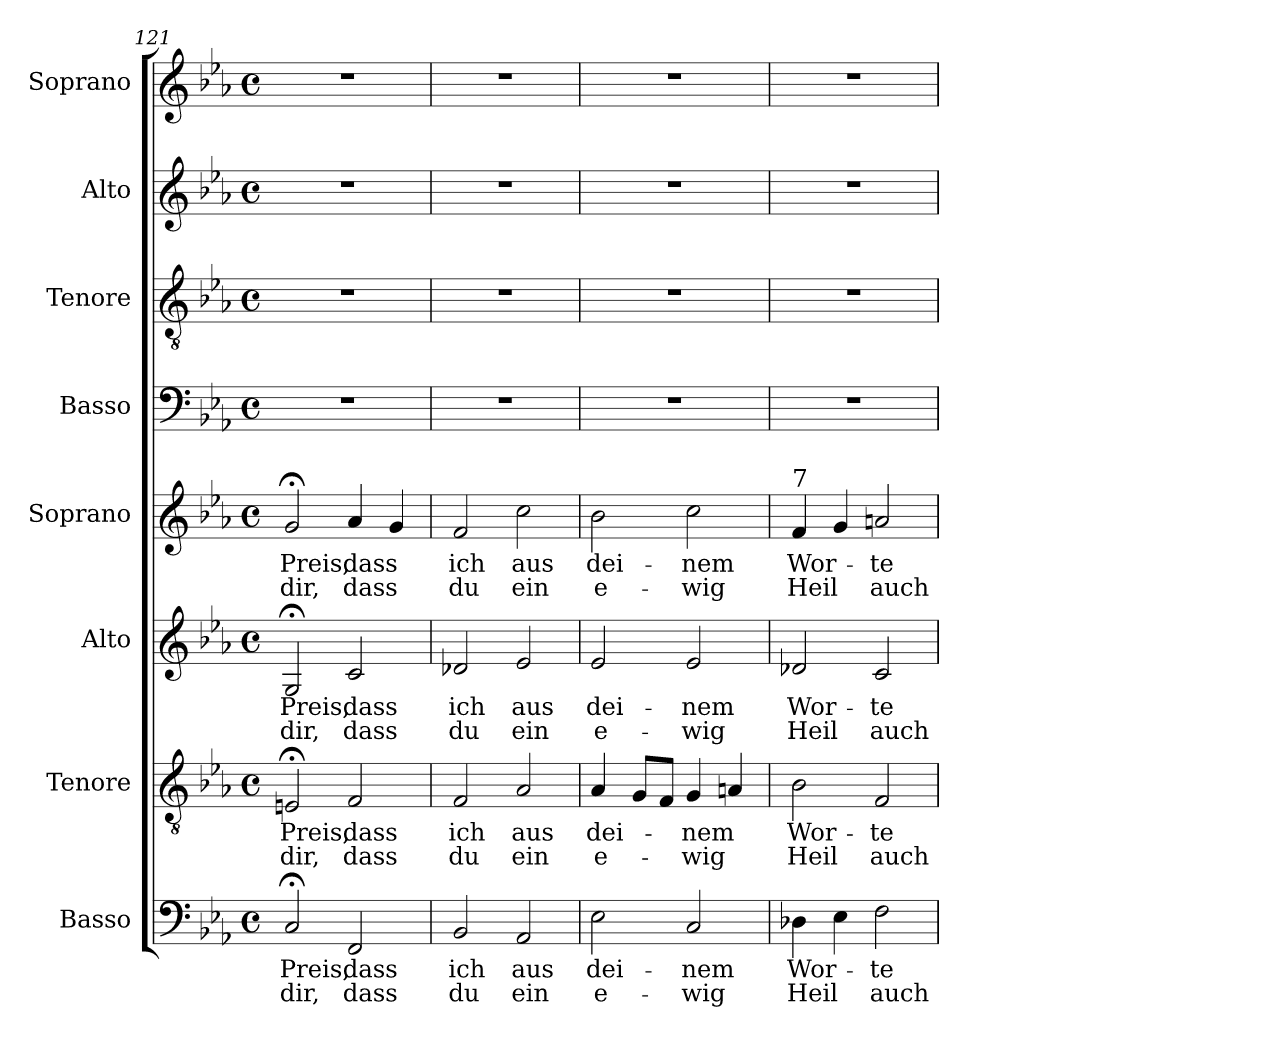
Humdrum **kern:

**kern	**text	**text	**kern	**text	**text	**kern	**text	**text	**kern	**text	**text	**kern	**kern	**kern	**kern
*part8	*part8	*part8	*part7	*part7	*part7	*part6	*part6	*part6	*part5	*part5	*part5	*part4	*part3	*part2	*part1
*staff8	*staff8	*staff8	*staff7	*staff7	*staff7	*staff6	*staff6	*staff6	*staff5	*staff5	*staff5	*staff4	*staff3	*staff2	*staff1
*I"Basso	*	*	*I"Tenore	*	*	*I"Alto	*	*	*I"Soprano	*	*	*I"Basso	*I"Tenore	*I"Alto	*I"Soprano
*I'B	*	*	*I'T	*	*	*I'A	*	*	*I'S	*	*	*I'B	*I'T	*I'A	*I'S
*clefF4	*	*	*clefGv2	*	*	*clefG2	*	*	*clefG2	*	*	*clefF4	*clefGv2	*clefG2	*clefG2
*k[b-e-a-]	*	*	*k[b-e-a-]	*	*	*k[b-e-a-]	*	*	*k[b-e-a-]	*	*	*k[b-e-a-]	*k[b-e-a-]	*k[b-e-a-]	*k[b-e-a-]
*E-:	*	*	*E-:	*	*	*E-:	*	*	*E-:	*	*	*E-:	*E-:	*E-:	*E-:
*M4/4	*	*	*M4/4	*	*	*M4/4	*	*	*M4/4	*	*	*M4/4	*M4/4	*M4/4	*M4/4
*met(c)	*	*	*met(c)	*	*	*met(c)	*	*	*met(c)	*	*	*met(c)	*met(c)	*met(c)	*met(c)
=121	=121	=121	=121	=121	=121	=121	=121	=121	=121	=121	=121	=121	=121	=121	=121
2C;</	Preis,	dir,	2En;</	Preis,	dir,	2G;</	Preis,	dir,	2g;</	Preis,	dir,	1r	1r	1r	1r
2FF/	dass	dass	2F/	dass	dass	2c/	dass	dass	4a-/	dass	dass	.	.	.	.
.	.	.	.	.	.	.	.	.	4g/	.	.	.	.	.	.
=122	=122	=122	=122	=122	=122	=122	=122	=122	=122	=122	=122	=122	=122	=122	=122
2BB-/	ich	du	2F/	ich	du	2d-X/	ich	du	2f/	ich	du	1r	1r	1r	1r
2AA-/	aus	ein	2A-/	aus	ein	2e-/	aus	ein	2cc\	aus	ein	.	.	.	.
=123	=123	=123	=123	=123	=123	=123	=123	=123	=123	=123	=123	=123	=123	=123	=123
2E-\	dei-	e-	4A-/	dei-	e-	2e-/	dei-	e-	2b-\	dei-	e-	1r	1r	1r	1r
.	.	.	8G/L	.	.	.	.	.	.	.	.	.	.	.	.
.	.	.	8F/J	.	.	.	.	.	.	.	.	.	.	.	.
2C/	-nem	-wig	4G/	-nem	-wig	2e-/	-nem	-wig	2cc\	-nem	-wig	.	.	.	.
.	.	.	4An/	.	.	.	.	.	.	.	.	.	.	.	.
!!LO:LB:g=z
=124	=124	=124	=124	=124	=124	=124	=124	=124	=124	=124	=124	=124	=124	=124	=124
!	!	!	!	!	!	!	!	!	!LO:TX:a:t=7	!	!	!	!	!	!
4D-X\	Wor-	Heil	2B-\	Wor-	Heil	2d-X/	Wor-	Heil	4f/	Wor-	Heil	1r	1r	1r	1r
4E-\	.	.	.	.	.	.	.	.	4g/	.	.	.	.	.	.
2F\	-te	auch	2F/	-te	auch	2c/	-te	auch	2an/	-te	auch	.	.	.	.
=	=	=	=	=	=	=	=	=	=	=	=	=	=	=	=
*-	*-	*-	*-	*-	*-	*-	*-	*-	*-	*-	*-	*-	*-	*-	*-
